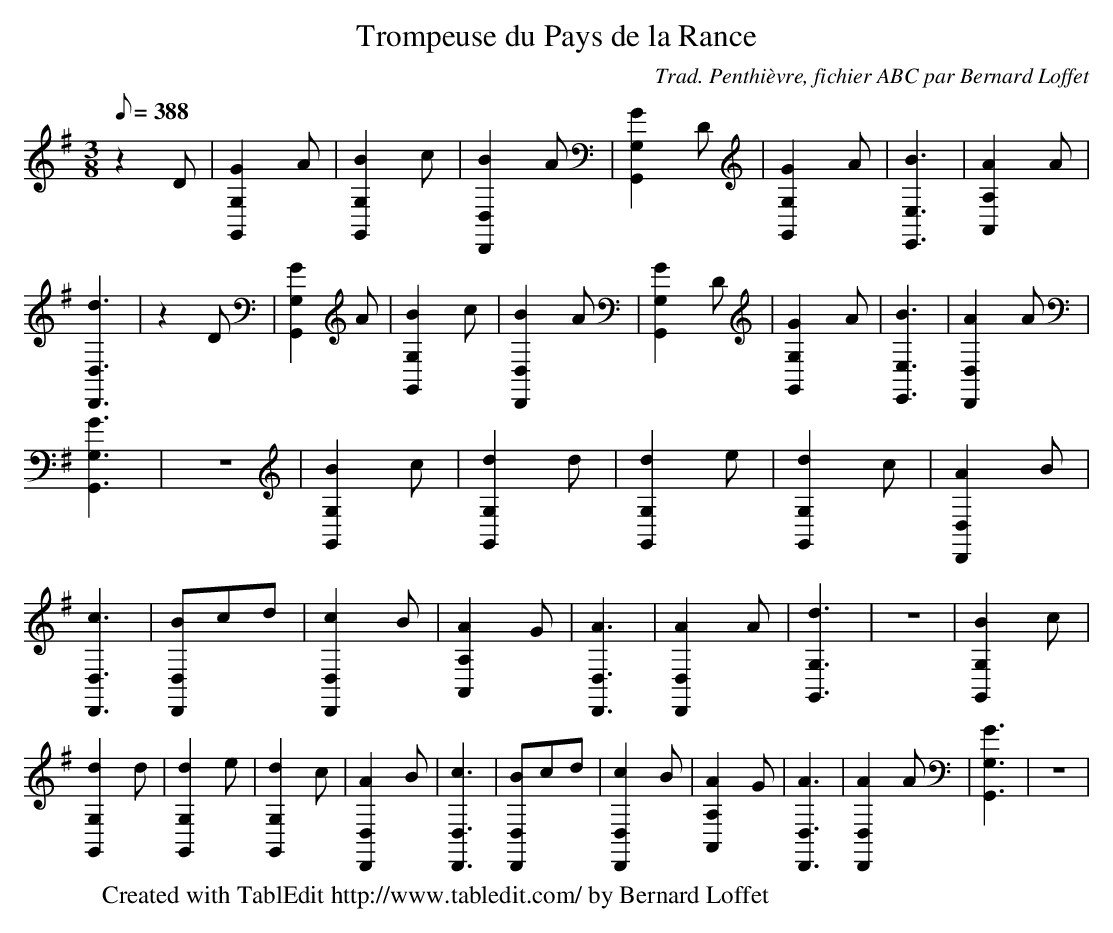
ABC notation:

X:1
T:Trompeuse du Pays de la Rance
C:Trad. Penthièvre, fichier ABC par Bernard Loffet
L:1/8
Q:388
M:3/8
K:G
 z2D | [G2G,,2G,2]A | [B2G,,2G,2]c | [B2D,,2D,2]A | [G2G,,2G,2]D | [G2G,,2G,2]A | \
 [B3E,,3E,3] | [A2A,,2A,2]A | [d3D,,3D,3] | z2D | [G2G,,2G,2]A | [B2G,,2G,2]c | [B2D,,2D,2]A | \
 [G2G,,2G,2]D | [G2G,,2G,2]A | [B3E,,3E,3] | [A2D,,2D,2]A | [G3G,,3G,3] | z3 | [B2G,,2G,2]c | \
 [d2G,,2G,2]d | [d2G,,2G,2]e | [d2G,,2G,2]c | [A2D,,2D,2]B | [c3D,,3D,3] | [BD,,D,]cd | \
 [c2D,,2D,2]B | [A2A,,2A,2]G | [A3D,,3D,3] | [A2D,,2D,2]A | [d3G,,3G,3] | z3 | [B2G,,2G,2]c | \
 [d2G,,2G,2]d | [d2G,,2G,2]e | [d2G,,2G,2]c | [A2D,,2D,2]B | [c3D,,3D,3] | [BD,,D,]cd | \
 [c2D,,2D,2]B | [A2A,,2A,2]G | [A3D,,3D,3] | [A2D,,2D,2]A | [G3G,,3G,3] | z3 | \
W:Created with TablEdit http://www.tabledit.com/ by Bernard Loffet
